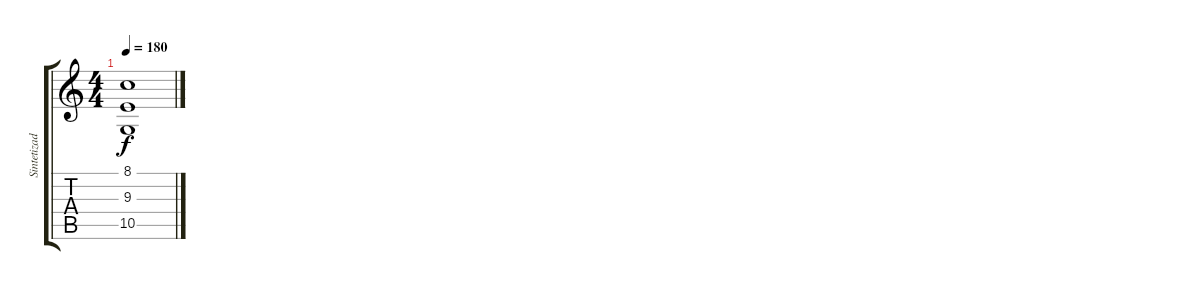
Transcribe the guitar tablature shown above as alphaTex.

\track ("Sintetizador" "Sintetizad") {instrument pad7halo}
\staff {score tabs}
\tuning (E4 B3 G3 D3 A2 E2) {hide}
\ts (4 4)
\tempo 180
\clef g2
\ks c
(8.1{t} 9.3{t} 10.5{t}).1{dy f}
